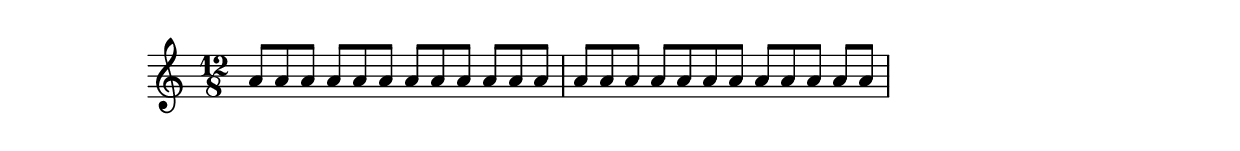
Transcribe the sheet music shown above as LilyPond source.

% Do not edit this file; it is automatically
% generated from Documentation/snippets/new
% This file is in the public domain.
%% Note: this file works from version 2.13.29
\version "2.13.31"

\header {
%% Translation of GIT committish: 0b55335aeca1de539bf1125b717e0c21bb6fa31b
  texidoces = "
Para tipografiar las barras agrupadas en la forma @code{3-4-3-2} sólo
es necesario modificar la estructura de pulsos:

"
  doctitlees = "Alteración de los finales de barra predeterminados"



%% Translation of GIT committish: 0a868be38a775ecb1ef935b079000cebbc64de40
  texidocde = "
Um Balken im 12/8-Takt als @code{3-4-3-2} zu gruppieren, muss man zuerst die
Standardwerte für die Balken im 12/8-Takt rückgängig machen und dann die neuen
Werte setzen:

"
  doctitlede = "Standard-Balkenwerte rückgängig machen"



%% Translation of GIT committish: 548076f550a2b7fb09f1260f0e5e2bb028ad396c
  texidocfr = "
Pour obtenir des ligatures en groupes de @code{3-4-3-2} croches, dans
une mesure à 12/8, il faudra préalablement annuler les réglages par
défaut relatifs à 12/8, puis ajouter nos propres règles :

"
  doctitlefr = "Annulation des règles de ligature par défaut"

  lsrtags = "rhythms"
  texidoc = "
To typeset beams grouped @code{3-4-3-2} one need only change the
beat structure:
"
  doctitle = "Reverting default beam endings"
} % begin verbatim


\relative c'' {
  \time 12/8

  % Default beaming
  a8 a a a a a a a a a a a

  % Set new values for beam endings
  \set Score.beatStructure = #'(3 4 3 2)
  a8 a a a a a a a a a a a
}
